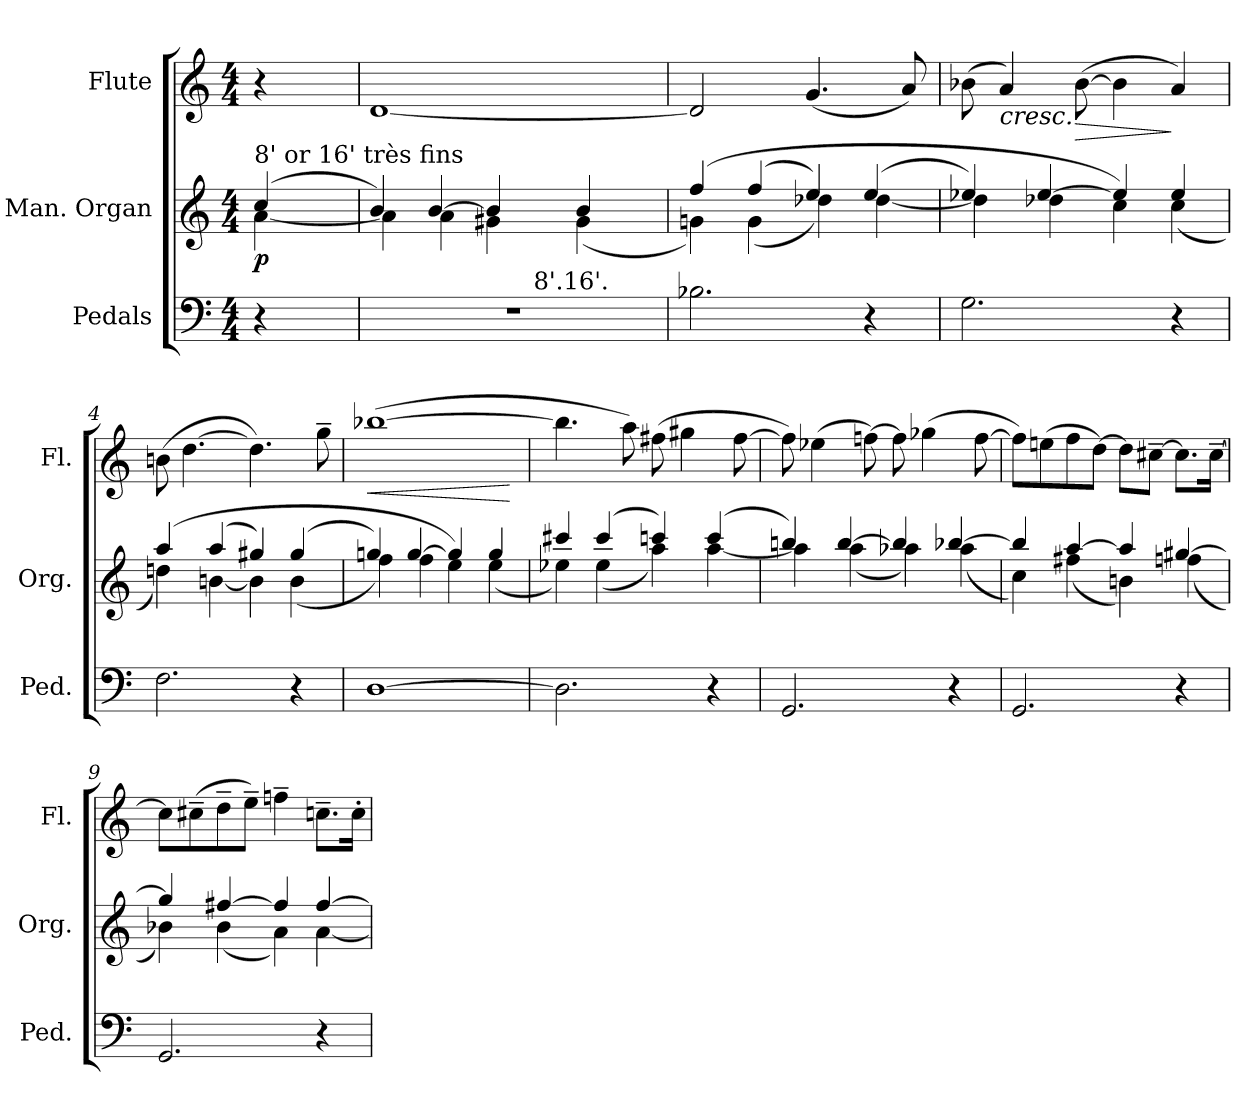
**kern	**kern	**dynam	**kern	**dynam
*part3	*part2	*part2	*part1	*part1
*staff3	*staff2	*staff2	*staff1	*staff1
*I"Pedals	*I"Man.  Organ	*	*I"Flute	*
*I'Ped.	*I'Org.	*	*I'Fl.	*
!!LO:PB:g=z
*clefF4	*clefG2	*	*clefG2	*
*k[]	*k[]	*	*k[]	*
*C:	*C:	*	*C:	*
*M4/4	*M4/4	*	*M4/4	*
=	=	=	=	=
*	*^	*	*	*
!	!LO:TX:a:t=8' or 16' très fins	!	!	!	!
*	*	*^	*	*^	*
4r	(4cci/	[<4ai\	16ryy	p	4r	16ryy	.
.	.	.	32ryy	.	.	32ryy	.
.	.	.	64ryy	.	.	64ryy	.
.	.	.	256.ryy	.	.	256.ryy	.
*	*MM80	*	*	*	*MM80	*	*
.	.	.	8ryy	.	.	8ryy	.
.	.	.	128ryy	.	.	128ryy	.
.	.	.	512ryy	.	.	512ryy	.
=1	=1	=1	=1	=1	=1	=1	=1
!	!	!	!	!	!LO:TX:a:i:t=dolce teneramente	!	!
*	*	*v	*v	*	*	*	*
*^	*	*	*	*v	*v	*
1r	2ryy	4bi/)	4ai\]	.	[<1di	.
.	.	[>4bi/	4ai\	.	.	.
.	16ryy	4bi/]	4g#Xi\)	.	.	.
.	32ryy	.	.	.	.	.
.	256.ryy	.	.	.	.	.
!	!LO:TX:a:t=8'.16'.	!	!	!	!	!
.	4ryy	.	.	.	.	.
.	.	(4bi/	(4g#i\	.	.	.
.	8ryy	.	.	.	.	.
.	64ryy	.	.	.	.	.
.	128ryy	.	.	.	.	.
.	512ryy	.	.	.	.	.
*v	*v	*	*	*	*	*
=2	=2	=2	=2	=2	=2
2.B-Xi\	(4ffi/	4gni\)	.	2di/]	.
.	(4ffi/	(4gi\	.	.	.
.	4eei/)	4dd-Xi\)	.	(4.gi/	.
4r	(4eei/	[<4dd-i\	.	.	.
.	.	.	.	8ai/)	.
=3	=3	=3	=3	=3	=3
2.Gi\	4ee-Xi/)	4dd-i\]	.	(8b-Xi\	.
!	!	!	!	!	!LO:HP:b
.	.	.	.	4ai/)	<
.	[>4ee-i/	4dd-Xi\	.	.	.
!	!	!	!	!	!LO:HP:b
.	.	.	.	([>8b-i\	>
.	4ee-i/]	4cci\)	.	4b-i\]	[
4r	(4ee-i/	(4cci\	.	4ai/)	]
=4	=4	=4	=4	=4	=4
2.Fi\	(4aai/	4ddni\)	.	(8bni\	.
.	.	.	.	[>4.ddi\	.
.	(4aai/	[<4bni\	.	.	.
.	4gg#Xi/)	4bi\]	.	4.ddi\])	.
4r	(4gg#i/	(4bi\	.	.	.
.	.	.	.	8gg~i\	.
=5	=5	=5	=5	=5	=5
!	!	!	!	!	!LO:HP:b
[>1Di	4ggni/)	4ffi\)	.	([>1bb-Xi	<
.	[>4ggi/	4ffi\	.	.	.
.	4ggi/]	4eei\)	.	.	.
.	(4ggi/	(4eei\	.	.	.
*	*v	*v	*	*	*
.	.	.	.	[
!!LO:LB:g=z
=6	=6	=6	=6	=6
*	*^	*	*	*
2.Di\]	(4ccc#Xi/	4ee-Xi\)	.	4.bb-i\]	.
.	(4ccc#i/	(4ee-i\	.	.	.
.	.	.	.	8aai\)	.
.	4cccni/)	4aai\)	.	(8ff#Xi\	.
.	.	.	.	4gg#Xi\	.
4r	(4ccci/	[<4aai\	.	.	.
.	.	.	.	[>8ff#i\	.
=7	=7	=7	=7	=7	=7
2.GGi/	4bbni/)	4aai\]	.	8ff#i\])	.
.	.	.	.	(4ee-Xi\	.
.	[>4bbi/	(4aai\	.	.	.
.	.	.	.	[>8ffni\)	.
.	4bbi/]	4aa-Xi\)	.	8ffi\]	.
.	.	.	.	(4gg-Xi\	.
4r	[>4bb-Xi/	(4aa-i\	.	.	.
.	.	.	.	[>8ffi\	.
=8	=8	=8	=8	=8	=8
2.GGi/	4bb-i/]	4cci\)	.	8ffi\L])	.
.	.	.	.	(8eeni\	.
.	[>4aai/	(4ff#Xi\	.	8ffi\	.
.	.	.	.	[>8ddi\J)	.
.	4aai/]	4bni\)	.	8ddi\L]	.
.	.	.	.	[>8cc#X~i\J	.
4r	[>4gg#Xi/	(4ffni\	.	8.cc#i\L]	.
.	.	.	.	[>16cc#~i\Jk	.
=9	=9	=9	=9	=9	=9
2.GGi/	4gg#i/]	4b-Xi\)	.	8cc#i\L]	.
.	.	.	.	(8cc#X~i\	.
.	[>4ff#Xi/	(4b-i\	.	8dd~i\	.
.	.	.	.	8ee~i\J)	.
.	4ff#i/]	4ai\)	.	4ffn~i\	.
4r	[>4ff#i/	[<4ai\	.	8.ccn~i\L	.
.	.	.	.	16cc'i\Jk	.
*	*v	*v	*	*	*
=	=	=	=	=
*-	*-	*-	*-	*-
